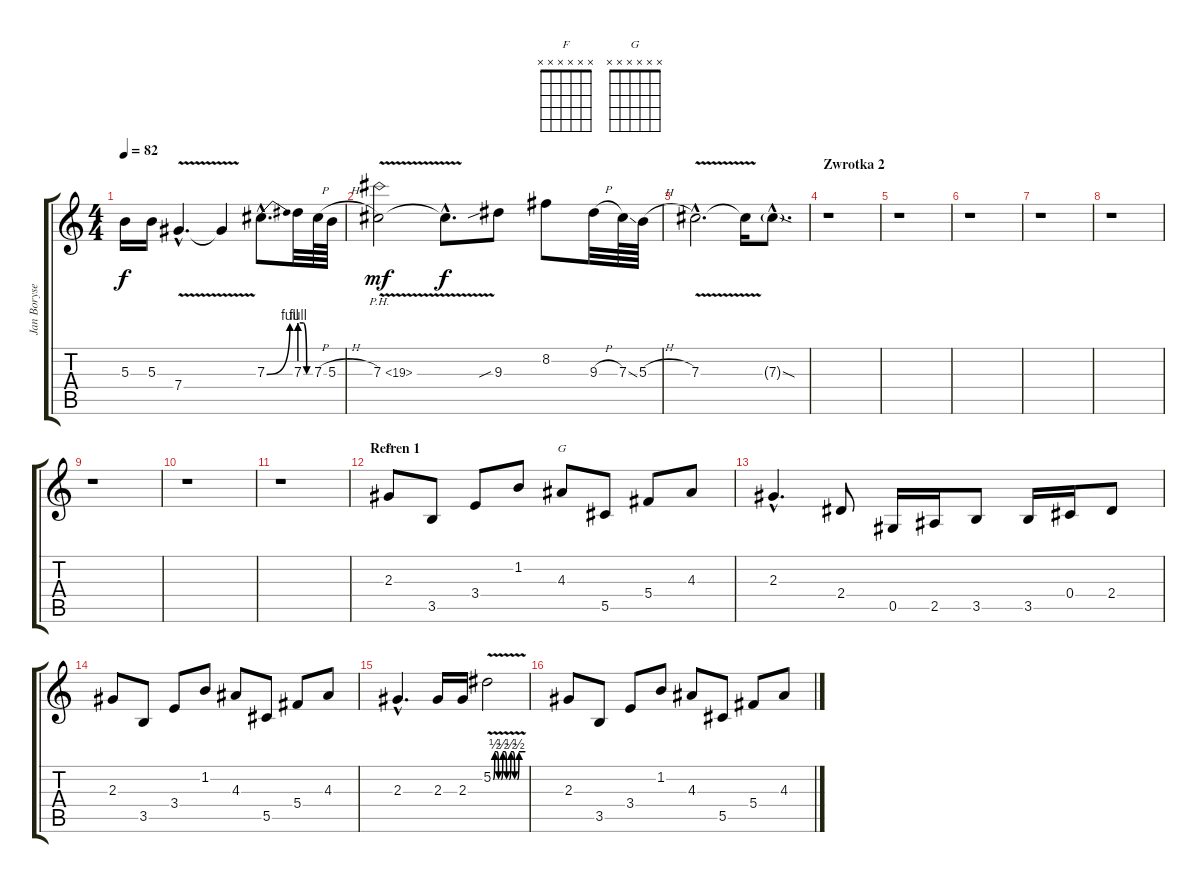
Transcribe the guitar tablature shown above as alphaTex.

\track ("Jan Borysewicz" "Jan Boryse") {instrument distortionguitar}
\staff {score tabs}
\tuning (Eb4 Bb3 Gb3 Db3 Ab2 Eb2) {hide}
\chord ("F" x x x x x x)
\chord ("G" x x x x x x)
\ts (4 4)
\tempo 82
\clef g2
\ks c
5.3.16{dy f} 5.3.16 7.4{v hac}.4{d} 7.4{t}.4 7.3{be (bend 0 0 60 4) hac}.8{d} 7.3{be (custom 0 4 20 4 40 0 60 0)}.32 7.3{h}.64 5.3{h}.64 |
7.3{ph 12 v}.2{dy mf} 7.3{hac t}.8{d dy f} 9.3{sib}.8 8.2.8 9.3{h}.32 7.3{ss}.64 5.3{h}.64 |
7.3{v hac}.2{d} 7.3{t}.16 7.3{sod g hac}.8{d} |
\section ("" "Zwrotka 2")
r.1 |
r.1 |
r.1 |
r.1 |
r.1 |
r.1 |
r.1 |
r.1 |
\section ("" "Refren 1")
2.3.8{ch "F"} 3.5.8 3.4.8 1.2.8 4.3.8{ch "G"} 5.5.8 5.4.8 4.3.8 |
2.3{hac}.4{d} 2.4.8 0.5.16 2.5.16 3.5.8 3.5.16 0.4.16 2.4.8 |
2.3.8 3.5.8 3.4.8 1.2.8 4.3.8 5.5.8 5.4.8 4.3.8 |
2.3{hac}.4{d} 2.3.16 2.3.16 5.2{be (custom 0 0 3 2 7 2 10 0 15 0 18 2 22 2 25 0 30 0 33 2 37 2 40 0 45 0 48 2 60 2) v}.2 |
2.3.8 3.5.8 3.4.8 1.2.8 4.3.8 5.5.8 5.4.8 4.3.8
